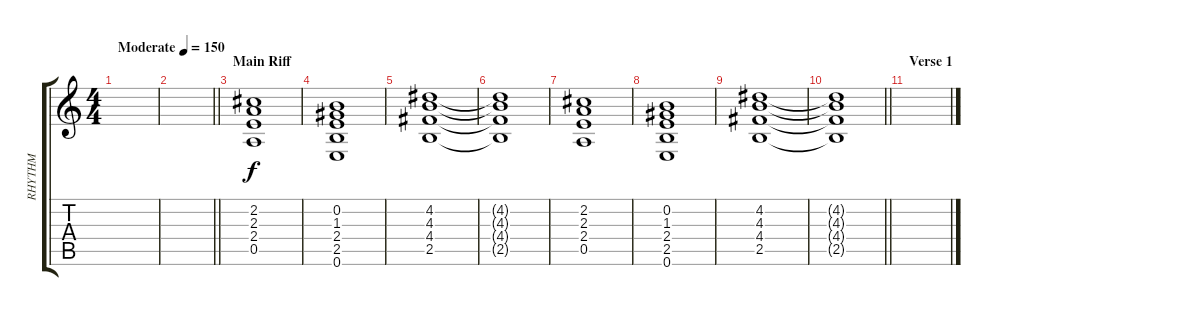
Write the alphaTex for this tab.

\track ("RHYTHM " "RHYTHM ") {instrument distortionguitar}
\staff {score tabs}
\tuning (E4 B3 G3 D3 A2 E2) {hide}
\ts (4 4)
\tempo (150 "Moderate")
\clef g2
\ks c
|
\barLineRight lightlight
|
\section ("" "Main Riff")
(2.2 2.3 2.4 0.5).1 |
(0.2 1.3 2.4 2.5 0.6).1 |
(4.2 4.3 4.4 2.5).1 |
(4.2{t} 4.3{t} 4.4{t} 2.5{t}).1 |
(2.2 2.3 2.4 0.5).1 |
(0.2 1.3 2.4 2.5 0.6).1 |
(4.2 4.3 4.4 2.5).1 |
\barLineRight lightlight
(4.2{t} 4.3{t} 4.4{t} 2.5{t}).1 |
\section ("" "Verse 1")
